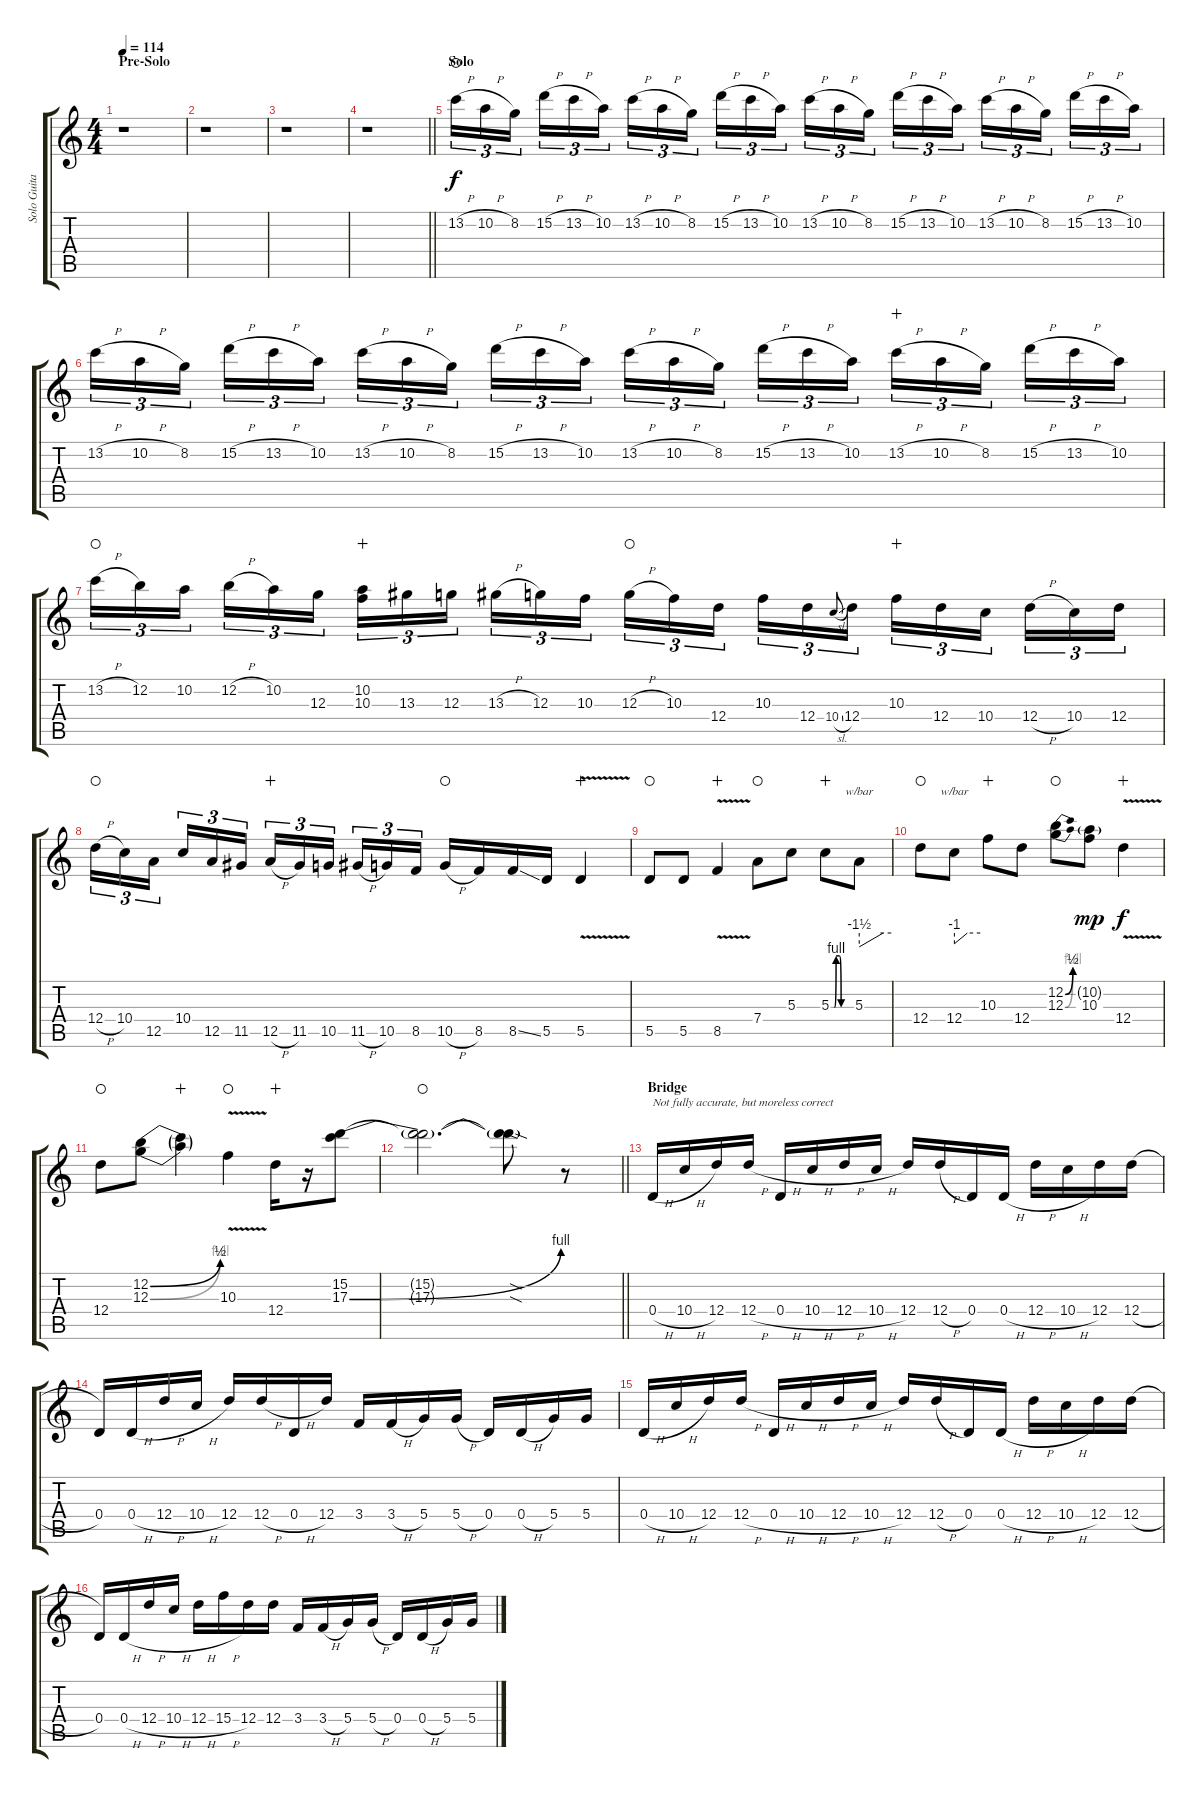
\track ("Solo Guitar" "Solo Guita") {instrument overdrivenguitar}
\staff {score tabs}
\tuning (E4 B3 G3 D3 A2 D2) {hide}
\ts (4 4)
\section ("" "Pre-Solo")
\tempo 114
\clef g2
\ks c
r.1{dy f} |
r.1 |
r.1 |
\barLineRight lightlight
r.1 |
\section ("" "Solo")
13.2{h}.16{tu (3 2) waho} 10.2{h}.16{tu (3 2)} 8.2.16{tu (3 2) beam splitsecondary} 15.2{h}.16{tu (3 2)} 13.2{h}.16{tu (3 2)} 10.2.16{tu (3 2)} 13.2{h}.16{tu (3 2)} 10.2{h}.16{tu (3 2)} 8.2.16{tu (3 2) beam splitsecondary} 15.2{h}.16{tu (3 2)} 13.2{h}.16{tu (3 2)} 10.2.16{tu (3 2)} 13.2{h}.16{tu (3 2)} 10.2{h}.16{tu (3 2)} 8.2.16{tu (3 2) beam splitsecondary} 15.2{h}.16{tu (3 2)} 13.2{h}.16{tu (3 2)} 10.2.16{tu (3 2)} 13.2{h}.16{tu (3 2)} 10.2{h}.16{tu (3 2)} 8.2.16{tu (3 2) beam splitsecondary} 15.2{h}.16{tu (3 2)} 13.2{h}.16{tu (3 2)} 10.2.16{tu (3 2)} |
13.2{h}.16{tu (3 2)} 10.2{h}.16{tu (3 2)} 8.2.16{tu (3 2) beam splitsecondary} 15.2{h}.16{tu (3 2)} 13.2{h}.16{tu (3 2)} 10.2.16{tu (3 2)} 13.2{h}.16{tu (3 2)} 10.2{h}.16{tu (3 2)} 8.2.16{tu (3 2) beam splitsecondary} 15.2{h}.16{tu (3 2)} 13.2{h}.16{tu (3 2)} 10.2.16{tu (3 2)} 13.2{h}.16{tu (3 2)} 10.2{h}.16{tu (3 2)} 8.2.16{tu (3 2) beam splitsecondary} 15.2{h}.16{tu (3 2)} 13.2{h}.16{tu (3 2)} 10.2.16{tu (3 2)} 13.2{h}.16{tu (3 2) wahc} 10.2{h}.16{tu (3 2)} 8.2.16{tu (3 2) beam splitsecondary} 15.2{h}.16{tu (3 2)} 13.2{h}.16{tu (3 2)} 10.2.16{tu (3 2)} |
13.2{h}.16{tu (3 2) waho} 12.2.16{tu (3 2)} 10.2.16{tu (3 2) beam splitsecondary} 12.2{h}.16{tu (3 2)} 10.2.16{tu (3 2)} 12.3.16{tu (3 2)} (10.2 10.3).16{tu (3 2) wahc} 13.3.16{tu (3 2)} 12.3.16{tu (3 2) beam splitsecondary} 13.3{h}.16{tu (3 2)} 12.3.16{tu (3 2)} 10.3.16{tu (3 2)} 12.3{h}.16{tu (3 2) waho} 10.3.16{tu (3 2)} 12.4.16{tu (3 2) beam splitsecondary} 10.3.16{tu (3 2)} 12.4.16{tu (3 2)} 10.4{sl}.8{gr onbeat} 12.4.16{tu (3 2)} 10.3.16{tu (3 2) wahc} 12.4.16{tu (3 2)} 10.4.16{tu (3 2) beam splitsecondary} 12.4{h}.16{tu (3 2)} 10.4.16{tu (3 2)} 12.4.16{tu (3 2)} |
12.4{h}.16{tu (3 2) waho} 10.4.16{tu (3 2)} 12.5.16{tu (3 2) beam splitsecondary} 10.4.16{tu (3 2)} 12.5.16{tu (3 2)} 11.5.16{tu (3 2)} 12.5{h}.16{tu (3 2) wahc} 11.5.16{tu (3 2)} 10.5.16{tu (3 2) beam splitsecondary} 11.5{h}.16{tu (3 2)} 10.5.16{tu (3 2)} 8.5.16{tu (3 2)} 10.5{h}.16{waho} 8.5.16 8.5{ss}.16 5.5.16 5.5{v}.4{wahc} |
5.5.8{waho} 5.5.8 8.5{v}.4{wahc} 7.4.8{waho} 5.3.8 5.3{be (custom 0 0 10 0 15 4 25 4 30 0 60 0)}.8{wahc} 5.3.8{tbe (custom default 0 -6 45 0 60 0)} |
12.4.8{waho} 12.4.8{tbe (custom default 0 -4 30 0 60 0)} 10.3.8{wahc} 12.4.8 (12.2{be (bend 0 0 60 2)} 12.3{be (bend 0 0 60 4)}).8{waho} (10.2{g} 10.3).8{dy mp} 12.4{v}.4{dy f wahc} |
12.4.8{waho} (12.2{be (bend 0 0 60 2)} 12.3{be (bend 0 0 60 4)}).8 (12.2{t} 12.3{t}).4{wahc} 10.3{v}.4{waho} 12.4.16{wahc} r.16 (15.2 17.3{be (bend 0 0 60 4)}).8 |
\barLineRight lightlight
(15.2{t} 17.3{t}).2{d waho} (15.2{sod t} 17.3{sod t}).8 r.8 |
\section ("" "Bridge")
0.4{h}.16{txt "Not fully accurate, but moreless correct" volume 8} 10.4{h}.16 12.4.16 12.4{h}.16 0.4{h}.16 10.4{h}.16 12.4{h}.16 10.4{h}.16 12.4.16 12.4{h}.16 0.4.16 0.4{h}.16 12.4{h}.16 10.4{h}.16 12.4.16 12.4{h}.16 |
0.4.16 0.4{h}.16 12.4{h}.16 10.4{h}.16 12.4.16 12.4{h}.16 0.4{h}.16 12.4.16 3.4.16 3.4{h}.16 5.4.16 5.4{h}.16 0.4.16 0.4{h}.16 5.4.16 5.4.16 |
0.4{h}.16 10.4{h}.16 12.4.16 12.4{h}.16 0.4{h}.16 10.4{h}.16 12.4{h}.16 10.4{h}.16 12.4.16 12.4{h}.16 0.4.16 0.4{h}.16 12.4{h}.16 10.4{h}.16 12.4.16 12.4{h}.16 |
0.4.16 0.4{h}.16 12.4{h}.16 10.4{h}.16 12.4{h}.16 15.4{h}.16 12.4.16 12.4.16 3.4.16 3.4{h}.16 5.4.16 5.4{h}.16 0.4.16 0.4{h}.16 5.4.16 5.4.16
